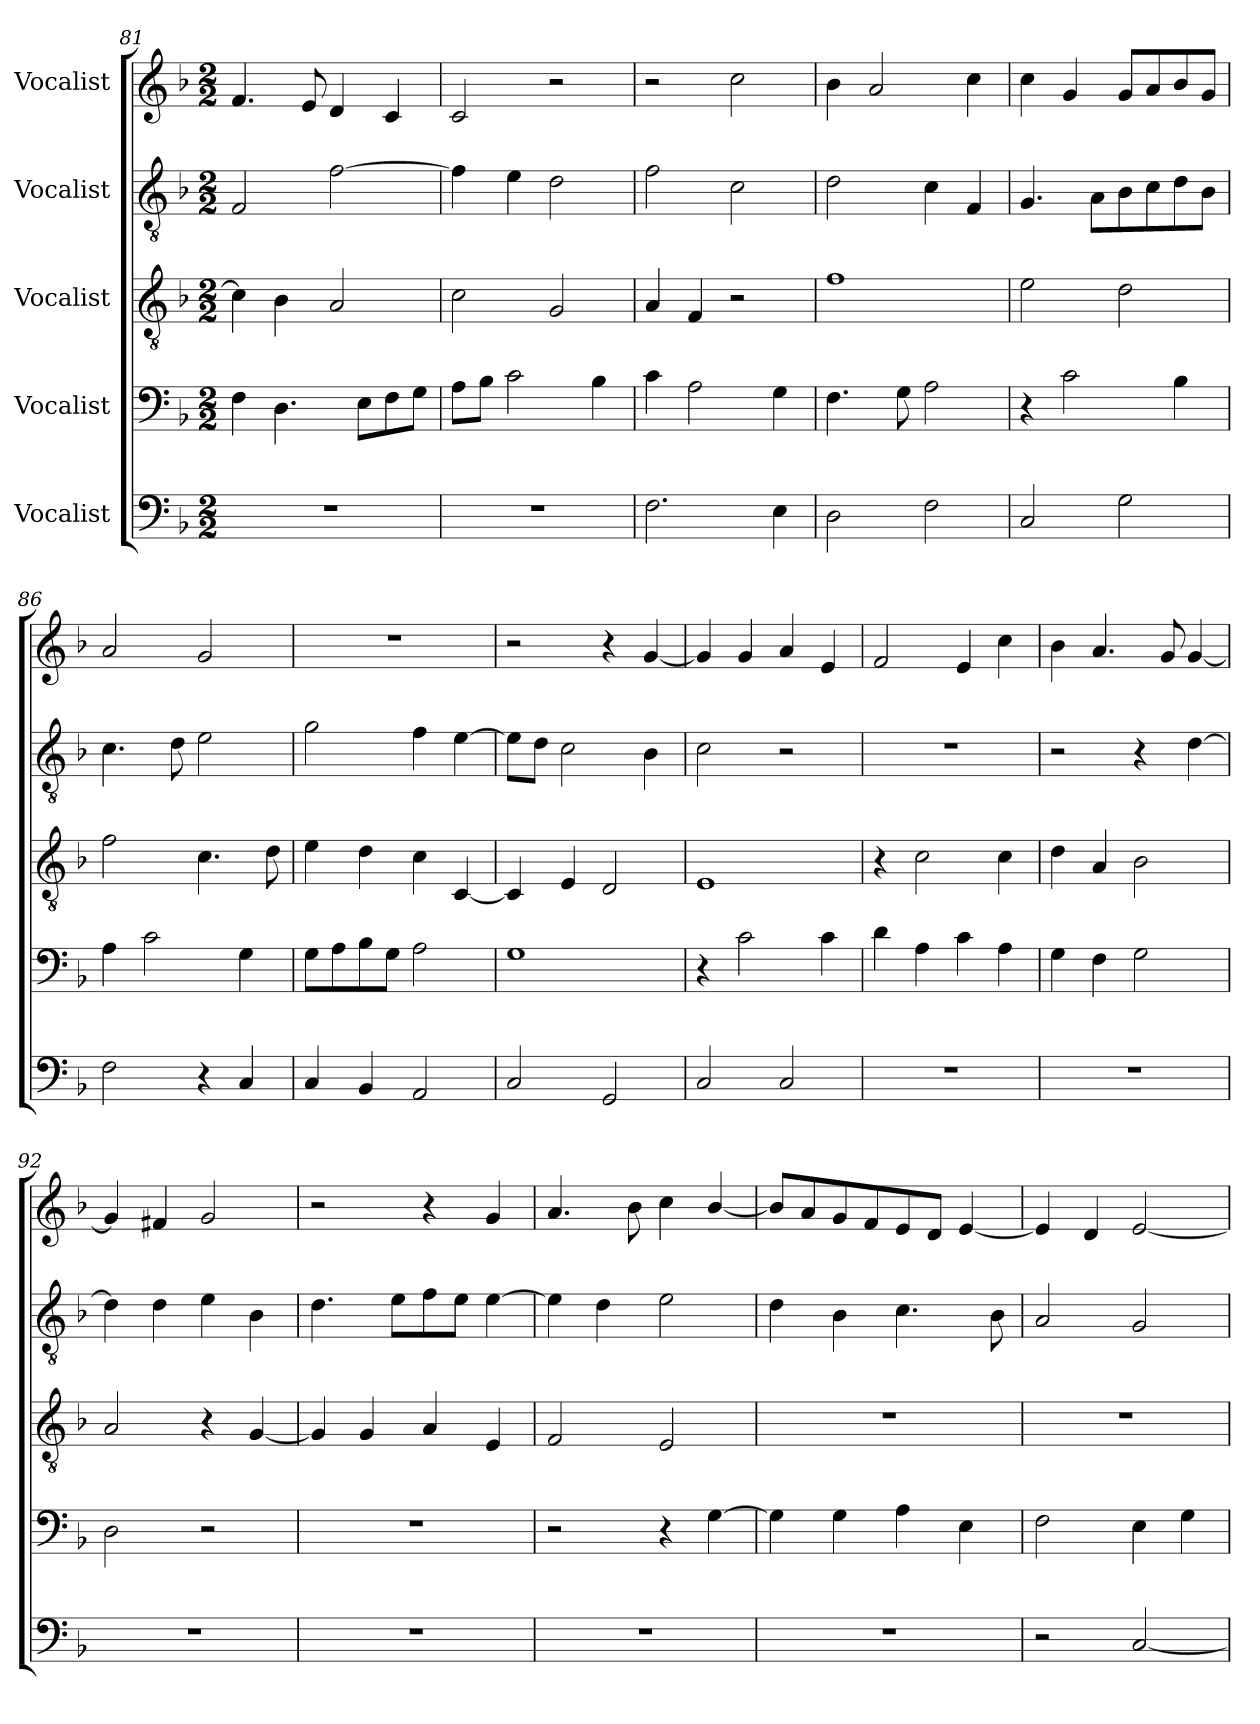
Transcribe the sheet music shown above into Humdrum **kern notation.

**kern	**kern	**kern	**kern	**kern
*part5	*part4	*part3	*part2	*part1
*staff5	*staff4	*staff3	*staff2	*staff1
*I"Vocalist	*I"Vocalist	*I"Vocalist	*I"Vocalist	*I"Vocalist
*clefF4	*clefF4	*clefGv2	*clefGv2	*clefG2
*k[b-]	*k[b-]	*k[b-]	*k[b-]	*k[b-]
*M2/2	*M2/2	*M2/2	*M2/2	*M2/2
=81	=81	=81	=81	=81
1r	4F\	4c\]	2F/	4.f/
.	4.D\	4B-\	.	.
.	.	.	.	8e/
.	.	2A/	[2f\	4d/
.	8E\L	.	.	.
.	8F\	.	.	4c/
.	8G\J	.	.	.
=82	=82	=82	=82	=82
1r	8A\L	2c\	4f\]	2c/
.	8B-\J	.	.	.
.	2c\	.	4e\	.
.	.	2G/	2d\	2r
.	4B-\	.	.	.
=83	=83	=83	=83	=83
2.F\	4c\	4A/	2f\	2r
.	2A\	4F/	.	.
.	.	2r	2c\	2cc\
4E\	4G\	.	.	.
=84	=84	=84	=84	=84
2D\	4.F\	1f	2d\	4b-\
.	.	.	.	2a/
.	8G\	.	.	.
2F\	2A\	.	4c\	.
.	.	.	4F/	4cc\
=85	=85	=85	=85	=85
2C/	4r	2e\	4.G/	4cc\
.	2c\	.	.	4g/
.	.	.	8A\L	.
2G\	.	2d\	8B-\	8g/L
.	.	.	8c\	8a/
.	4B-\	.	8d\	8b-/
.	.	.	8B-\J	8g/J
=86	=86	=86	=86	=86
2F\	4A\	2f\	4.c\	2a/
.	2c\	.	.	.
.	.	.	8d\	.
4r	.	4.c\	2e\	2g/
4C/	4G\	.	.	.
.	.	8d\	.	.
=87	=87	=87	=87	=87
4C/	8G\L	4e\	2g\	1r
.	8A\	.	.	.
4BB-/	8B-\	4d\	.	.
.	8G\J	.	.	.
2AA/	2A\	4c\	4f\	.
.	.	[4C/	[4e\	.
=88	=88	=88	=88	=88
2C/	1G	4C/]	8e\L]	2r
.	.	.	8d\J	.
.	.	4E/	2c\	.
2GG/	.	2D/	.	4r
.	.	.	4B-\	[4g/
=89	=89	=89	=89	=89
2C/	4r	1E	2c\	4g/]
.	2c\	.	.	4g/
2C/	.	.	2r	4a/
.	4c\	.	.	4e/
=90	=90	=90	=90	=90
1r	4d\	4r	1r	2f/
.	4A\	2c\	.	.
.	4c\	.	.	4e/
.	4A\	4c\	.	4cc\
=91	=91	=91	=91	=91
1r	4G\	4d\	2r	4b-\
.	4F\	4A/	.	4.a/
.	2G\	2B-\	4r	.
.	.	.	.	8g/
.	.	.	[4d\	[4g/
=92	=92	=92	=92	=92
1r	2D\	2A/	4d\]	4g/]
.	.	.	4d\	4f#X/
.	2r	4r	4e\	2g/
.	.	[4G/	4B-\	.
=93	=93	=93	=93	=93
1r	1r	4G/]	4.d\	2r
.	.	4G/	.	.
.	.	.	8e\L	.
.	.	4A/	8f\	4r
.	.	.	8e\J	.
.	.	4E/	[4e\	4g/
=94	=94	=94	=94	=94
1r	2r	2F/	4e\]	4.a/
.	.	.	4d\	.
.	.	.	.	8b-\
.	4r	2E/	2e\	4cc\
.	[4G\	.	.	[4b-/
=95	=95	=95	=95	=95
1r	4G\]	1r	4d\	8b-/L]
.	.	.	.	8a/
.	4G\	.	4B-\	8g/
.	.	.	.	8f/
.	4A\	.	4.c\	8e/
.	.	.	.	8d/J
.	4E\	.	.	[4e/
.	.	.	8B-\	.
=96	=96	=96	=96	=96
2r	2F\	1r	2A/	4e/]
.	.	.	.	4d/
[2C/	4E\	.	2G/	[2e/
.	4G\	.	.	.
=	=	=	=	=
*-	*-	*-	*-	*-
